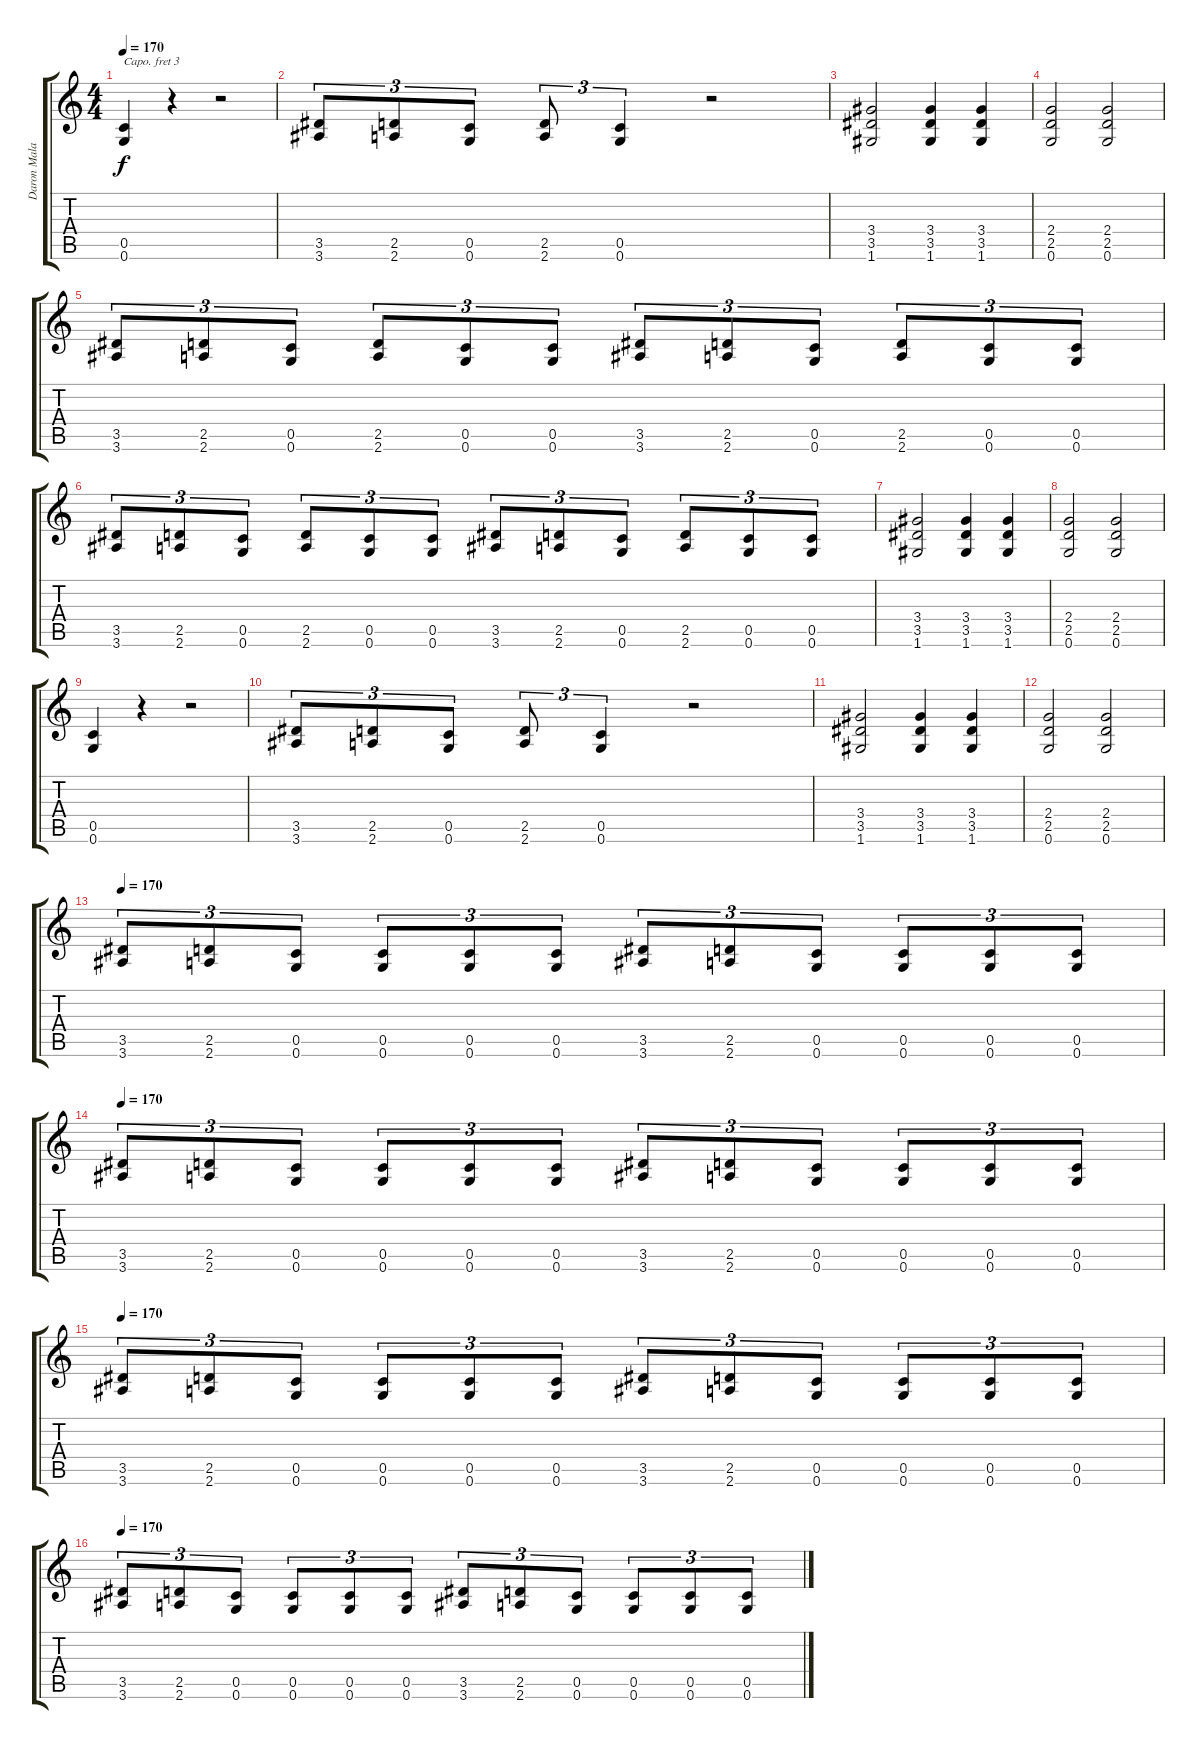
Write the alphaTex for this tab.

\track ("Daron Malakian (disto)" "Daron Mala") {instrument overdrivenguitar}
\staff {score tabs}
\capo 3
\tuning (E4 B3 G3 D3 A2 E2) {hide}
\ts (4 4)
\tempo 170
\clef g2
\ks c
(0.5 0.6).4{dy f} r.4 r.2 |
(3.5 3.6).8{tu (3 2)} (2.5 2.6).8{tu (3 2)} (0.5 0.6).8{tu (3 2)} (2.5 2.6).8{tu (3 2)} (0.5 0.6).4{tu (3 2)} r.2 |
(3.4 3.5 1.6).2 (3.4 3.5 1.6).4 (3.4 3.5 1.6).4 |
(2.4 2.5 0.6).2 (2.4 2.5 0.6).2 |
(3.5 3.6).8{tu (3 2)} (2.5 2.6).8{tu (3 2)} (0.5 0.6).8{tu (3 2)} (2.5 2.6).8{tu (3 2)} (0.5 0.6).8{tu (3 2)} (0.5 0.6).8{tu (3 2)} (3.5 3.6).8{tu (3 2)} (2.5 2.6).8{tu (3 2)} (0.5 0.6).8{tu (3 2)} (2.5 2.6).8{tu (3 2)} (0.5 0.6).8{tu (3 2)} (0.5 0.6).8{tu (3 2)} |
(3.5 3.6).8{tu (3 2)} (2.5 2.6).8{tu (3 2)} (0.5 0.6).8{tu (3 2)} (2.5 2.6).8{tu (3 2)} (0.5 0.6).8{tu (3 2)} (0.5 0.6).8{tu (3 2)} (3.5 3.6).8{tu (3 2)} (2.5 2.6).8{tu (3 2)} (0.5 0.6).8{tu (3 2)} (2.5 2.6).8{tu (3 2)} (0.5 0.6).8{tu (3 2)} (0.5 0.6).8{tu (3 2)} |
(3.4 3.5 1.6).2 (3.4 3.5 1.6).4 (3.4 3.5 1.6).4 |
(2.4 2.5 0.6).2 (2.4 2.5 0.6).2 |
(0.5 0.6).4 r.4 r.2 |
(3.5 3.6).8{tu (3 2)} (2.5 2.6).8{tu (3 2)} (0.5 0.6).8{tu (3 2)} (2.5 2.6).8{tu (3 2)} (0.5 0.6).4{tu (3 2)} r.2 |
(3.4 3.5 1.6).2 (3.4 3.5 1.6).4 (3.4 3.5 1.6).4 |
(2.4 2.5 0.6).2 (2.4 2.5 0.6).2 |
\tempo 170
(3.5 3.6).8{tu (3 2)} (2.5 2.6).8{tu (3 2)} (0.5 0.6).8{tu (3 2)} (0.5 0.6).8{tu (3 2)} (0.5 0.6).8{tu (3 2)} (0.5 0.6).8{tu (3 2)} (3.5 3.6).8{tu (3 2)} (2.5 2.6).8{tu (3 2)} (0.5 0.6).8{tu (3 2)} (0.5 0.6).8{tu (3 2)} (0.5 0.6).8{tu (3 2)} (0.5 0.6).8{tu (3 2)} |
\tempo 170
(3.5 3.6).8{tu (3 2)} (2.5 2.6).8{tu (3 2)} (0.5 0.6).8{tu (3 2)} (0.5 0.6).8{tu (3 2)} (0.5 0.6).8{tu (3 2)} (0.5 0.6).8{tu (3 2)} (3.5 3.6).8{tu (3 2)} (2.5 2.6).8{tu (3 2)} (0.5 0.6).8{tu (3 2)} (0.5 0.6).8{tu (3 2)} (0.5 0.6).8{tu (3 2)} (0.5 0.6).8{tu (3 2)} |
\tempo 170
(3.5 3.6).8{tu (3 2)} (2.5 2.6).8{tu (3 2)} (0.5 0.6).8{tu (3 2)} (0.5 0.6).8{tu (3 2)} (0.5 0.6).8{tu (3 2)} (0.5 0.6).8{tu (3 2)} (3.5 3.6).8{tu (3 2)} (2.5 2.6).8{tu (3 2)} (0.5 0.6).8{tu (3 2)} (0.5 0.6).8{tu (3 2)} (0.5 0.6).8{tu (3 2)} (0.5 0.6).8{tu (3 2)} |
\tempo 170
(3.5 3.6).8{tu (3 2)} (2.5 2.6).8{tu (3 2)} (0.5 0.6).8{tu (3 2)} (0.5 0.6).8{tu (3 2)} (0.5 0.6).8{tu (3 2)} (0.5 0.6).8{tu (3 2)} (3.5 3.6).8{tu (3 2)} (2.5 2.6).8{tu (3 2)} (0.5 0.6).8{tu (3 2)} (0.5 0.6).8{tu (3 2)} (0.5 0.6).8{tu (3 2)} (0.5 0.6).8{tu (3 2)}
